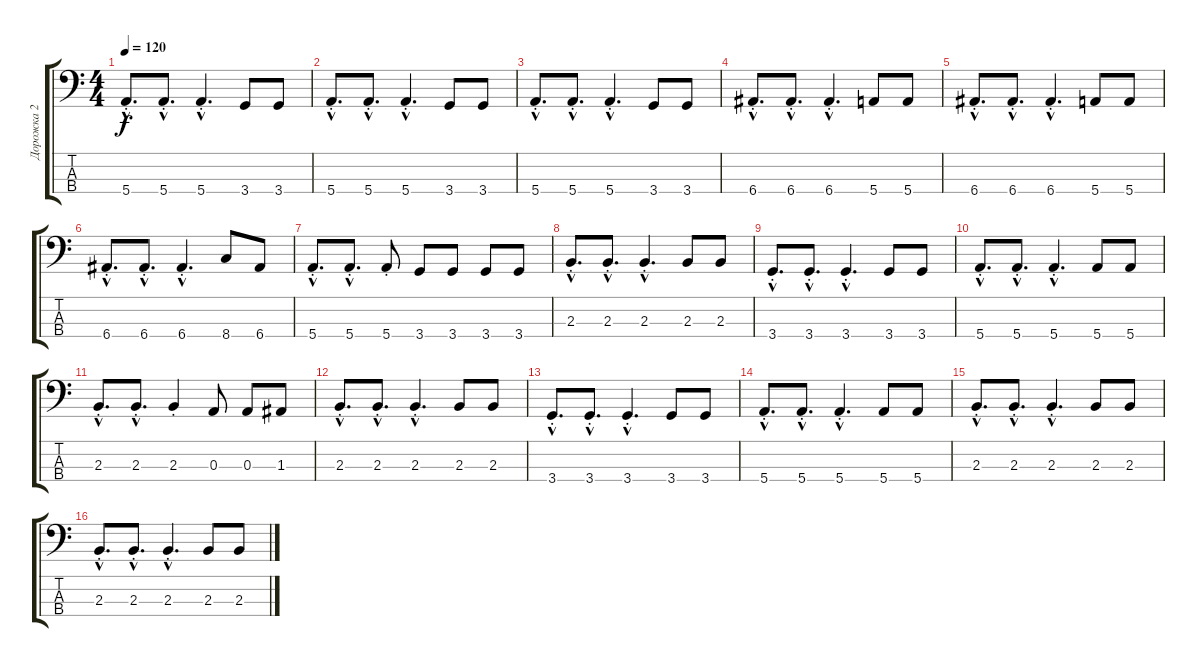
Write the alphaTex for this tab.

\track ("Дорожка 2" "Дорожка 2") {instrument electricbassfinger}
\staff {score tabs}
\tuning (G2 D2 A1 E1) {hide}
\ts (4 4)
\tempo 120
\clef f4
\ks c
5.4{hac st}.8{d dy f} 5.4{hac st}.8{d} 5.4{hac st}.4{d} 3.4.8 3.4.8 |
5.4{hac st}.8{d} 5.4{hac st}.8{d} 5.4{hac st}.4{d} 3.4.8 3.4.8 |
5.4{hac st}.8{d} 5.4{hac st}.8{d} 5.4{hac st}.4{d} 3.4.8 3.4.8 |
6.4{hac st}.8{d} 6.4{hac st}.8{d} 6.4{hac st}.4{d} 5.4.8 5.4.8 |
6.4{hac st}.8{d} 6.4{hac st}.8{d} 6.4{hac st}.4{d} 5.4.8 5.4.8 |
6.4{hac st}.8{d} 6.4{hac st}.8{d} 6.4{hac st}.4{d} 8.4.8 6.4.8 |
5.4{hac st}.8{d} 5.4{hac st}.8{d} 5.4{st}.8 3.4.8 3.4.8 3.4.8 3.4.8 |
2.3{hac st}.8{d} 2.3{hac st}.8{d} 2.3{hac st}.4{d} 2.3.8 2.3.8 |
3.4{hac st}.8{d} 3.4{hac st}.8{d} 3.4{hac st}.4{d} 3.4.8 3.4.8 |
5.4{hac st}.8{d} 5.4{hac st}.8{d} 5.4{hac st}.4{d} 5.4.8 5.4.8 |
2.3{hac st}.8{d} 2.3{hac st}.8{d} 2.3{st}.4 0.3.8 0.3.8 1.3.8 |
2.3{hac st}.8{d} 2.3{hac st}.8{d} 2.3{hac st}.4{d} 2.3.8 2.3.8 |
3.4{hac st}.8{d} 3.4{hac st}.8{d} 3.4{hac st}.4{d} 3.4.8 3.4.8 |
5.4{hac st}.8{d} 5.4{hac st}.8{d} 5.4{hac st}.4{d} 5.4.8 5.4.8 |
2.3{hac st}.8{d} 2.3{hac st}.8{d} 2.3{hac st}.4{d} 2.3.8 2.3.8 |
2.3{hac st}.8{d} 2.3{hac st}.8{d} 2.3{hac st}.4{d} 2.3.8 2.3.8
